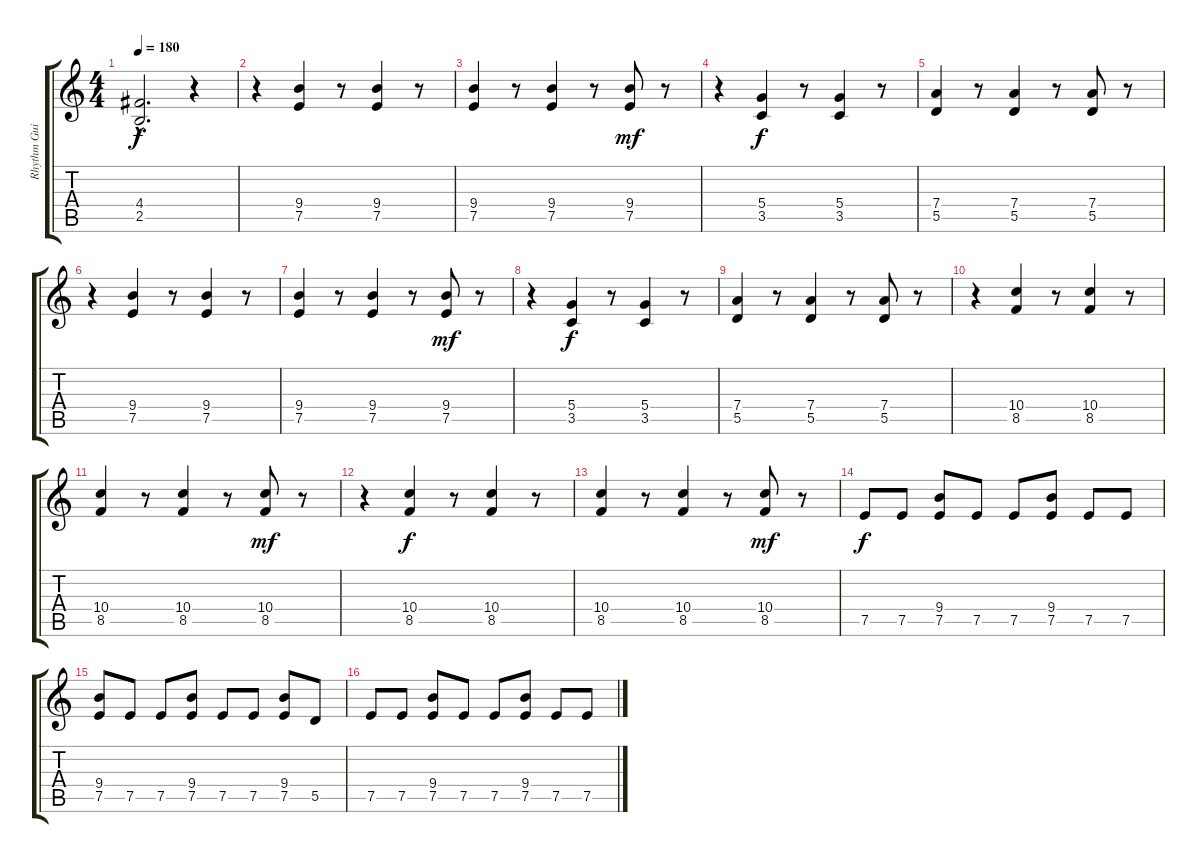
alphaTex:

\track ("Rhythm Guitar" "Rhythm Gui") {instrument distortionguitar}
\staff {score tabs}
\tuning (E4 B3 G3 D3 A2 E2) {hide}
\ts (4 4)
\tempo 180
\clef g2
\ks c
(4.4{hac t} 2.5{hac t}).2{d dy f} r.4 |
r.4 (9.4 7.5).4 r.8 (9.4 7.5).4 r.8 |
(9.4 7.5).4 r.8 (9.4 7.5).4 r.8 (9.4 7.5).8{dy mf} r.8 |
r.4 (5.4 3.5).4{dy f} r.8 (5.4 3.5).4 r.8 |
(7.4 5.5).4 r.8 (7.4 5.5).4 r.8 (7.4 5.5).8 r.8 |
r.4 (9.4 7.5).4 r.8 (9.4 7.5).4 r.8 |
(9.4 7.5).4 r.8 (9.4 7.5).4 r.8 (9.4 7.5).8{dy mf} r.8 |
r.4 (5.4 3.5).4{dy f} r.8 (5.4 3.5).4 r.8 |
(7.4 5.5).4 r.8 (7.4 5.5).4 r.8 (7.4 5.5).8 r.8 |
r.4 (10.4 8.5).4 r.8 (10.4 8.5).4 r.8 |
(10.4 8.5).4 r.8 (10.4 8.5).4 r.8 (10.4 8.5).8{dy mf} r.8 |
r.4 (10.4 8.5).4{dy f} r.8 (10.4 8.5).4 r.8 |
(10.4 8.5).4 r.8 (10.4 8.5).4 r.8 (10.4 8.5).8{dy mf} r.8 |
7.5.8{dy f} 7.5.8 (9.4 7.5).8 7.5.8 7.5.8 (9.4 7.5).8 7.5.8 7.5.8 |
(9.4 7.5).8 7.5.8 7.5.8 (9.4 7.5).8 7.5.8 7.5.8 (9.4 7.5).8 5.5.8 |
7.5.8 7.5.8 (9.4 7.5).8 7.5.8 7.5.8 (9.4 7.5).8 7.5.8 7.5.8
